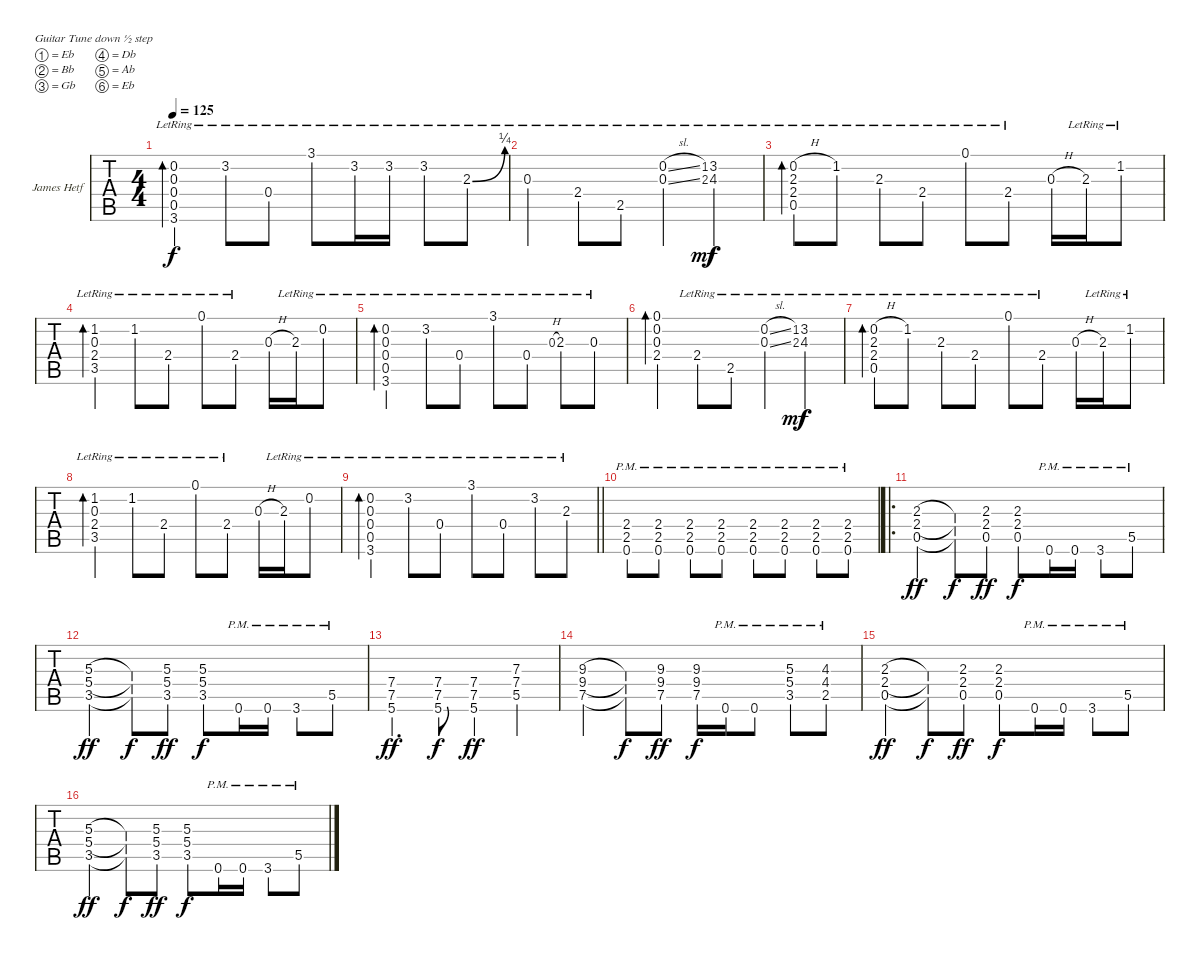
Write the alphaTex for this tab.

\bracketExtendMode groupsimilarinstruments
\firstSystemTrackNameOrientation horizontal
\otherSystemsTrackNameOrientation horizontal
\track ("James Hetfield" "James Hetf") {instrument distortionguitar}
\staff {tabs}
\tuning (Eb4 Bb3 Gb3 Db3 Ab2 Eb2)
\ts (4 4)
\tempo 125
\clef g2
\ks aminor
(0.2{lr} 0.3{lr} 3.6{lr} 0.5 0.4).4{bd 120 dy f} 3.2{lr}.8 0.4{lr}.8 3.1{lr}.8 3.2{lr}.16 3.2{lr}.16 3.2{lr}.8 2.3{be (bend 0 0 15.6 1) lr}.8 |
0.3{lr}.4 2.4{lr}.8 2.5{lr}.8 (0.2{sl lr} 0.3{sl lr}).4 (1.2{lr} 2.3{lr}).8{gr dy mf} (3.2{lr} 4.3{lr}).4{dy f} |
(0.2{h} 2.3{lr} 2.4{lr} 0.5{lr}).8{bd 240} 1.2{lr}.8 2.3{lr}.8 2.4{lr}.8 0.1{lr}.8 2.4{lr}.8 0.3{h}.16 2.3{lr}.16 1.2{lr}.8 |
(1.2{lr} 0.3{lr} 2.4{lr} 3.5{lr}).4{bd 120} 1.2{lr}.8 2.4{lr}.8 0.1{lr}.8 2.4{lr}.8 0.3{h}.16 2.3{lr}.16 0.2{lr}.8 |
(0.2{lr} 0.3{lr} 3.6{lr} 0.4 0.5).4{bd 120} 3.2{lr}.8 0.4{lr}.8 3.1{lr}.8 0.4{lr}.8 0.3{h lr}.8{gr} 2.3{lr}.8 0.3{lr}.8 |
(0.1 0.2 0.3 2.4).4{bd 120} 2.4{lr}.8 2.5{lr}.8 (0.2{sl lr} 0.3{sl lr}).4 (1.2{lr} 2.3{lr}).8{gr dy mf} (3.2{lr} 4.3{lr}).4{dy f} |
(0.2{h} 2.3{lr} 2.4{lr} 0.5{lr}).8{bd 240} 1.2{lr}.8 2.3{lr}.8 2.4{lr}.8 0.1{lr}.8 2.4{lr}.8 0.3{h}.16 2.3{lr}.16 1.2{lr}.8 |
(1.2{lr} 0.3{lr} 2.4{lr} 3.5{lr}).4{bd 120} 1.2{lr}.8 2.4{lr}.8 0.1{lr}.8 2.4{lr}.8 0.3{h}.16 2.3{lr}.16 0.2{lr}.8 |
\barLineRight lightlight
(0.2{lr} 0.3{lr} 3.6{lr} 0.4 0.5).4{bd 120} 3.2{lr}.8 0.4{lr}.8 3.1{lr}.8 0.4{lr}.8 3.2{lr}.8 2.3{lr}.8 |
(2.4{pm} 2.5{pm} 0.6{pm}).8 (2.4{pm} 2.5{pm} 0.6{pm}).8 (2.4{pm} 2.5{pm} 0.6{pm}).8 (2.4{pm} 2.5{pm} 0.6{pm}).8 (2.4{pm} 2.5{pm} 0.6{pm}).8 (2.4{pm} 2.5{pm} 0.6{pm}).8 (2.4{pm} 2.5{pm} 0.6{pm}).8 (2.4{pm} 2.5{pm} 0.6{pm}).8 |
\ro
(2.3{ac} 2.4{ac} 0.5{ac}).4{dy ff} (2.3{t} 2.4{t} 0.5{t}).8{dy f} (2.3{ac} 2.4{ac} 0.5{ac}).8{dy ff} (2.3 2.4 0.5).8{dy f} 0.6{pm}.16 0.6{pm}.16 3.6{pm}.8 5.5{pm}.8 |
(5.3{ac} 5.4{ac} 3.5{ac}).4{dy ff} (5.3{t} 5.4{t} 3.5{t}).8{dy f} (5.3{ac} 5.4{ac} 3.5{ac}).8{dy ff} (5.3 5.4 3.5).8{dy f} 0.6{pm}.16 0.6{pm}.16 3.6{pm}.8 5.5{pm}.8 |
(7.4{ac} 7.5{ac} 5.6).4{d dy ff} (7.4 7.5 5.6).8{dy f} (7.4{ac st} 7.5{ac st} 5.6).4{dy ff} (7.3{ac st} 7.4{ac st} 5.5{ac st}).4 |
(9.3{ac} 9.4{ac} 7.5{ac}).4 (9.3{t} 9.4{t} 7.5{t}).8{dy f} (9.3{ac} 9.4{ac} 7.5{ac}).8{dy ff} (9.3 9.4 7.5).16{dy f} 0.6{pm}.16 0.6{pm}.8 (5.3 5.4 3.5{pm}).8 (4.3 4.4 2.5{pm}).8 |
(2.3{ac} 2.4{ac} 0.5{ac}).4{dy ff} (2.3{t} 2.4{t} 0.5{t}).8{dy f} (2.3{ac} 2.4{ac} 0.5{ac}).8{dy ff} (2.3 2.4 0.5).8{dy f} 0.6{pm}.16 0.6{pm}.16 3.6{pm}.8 5.5{pm}.8 |
(5.3{ac} 5.4{ac} 3.5{ac}).4{dy ff} (5.3{t} 5.4{t} 3.5{t}).8{dy f} (5.3{ac} 5.4{ac} 3.5{ac}).8{dy ff} (5.3 5.4 3.5).8{dy f} 0.6{pm}.16 0.6{pm}.16 3.6{pm}.8 5.5{pm}.8
